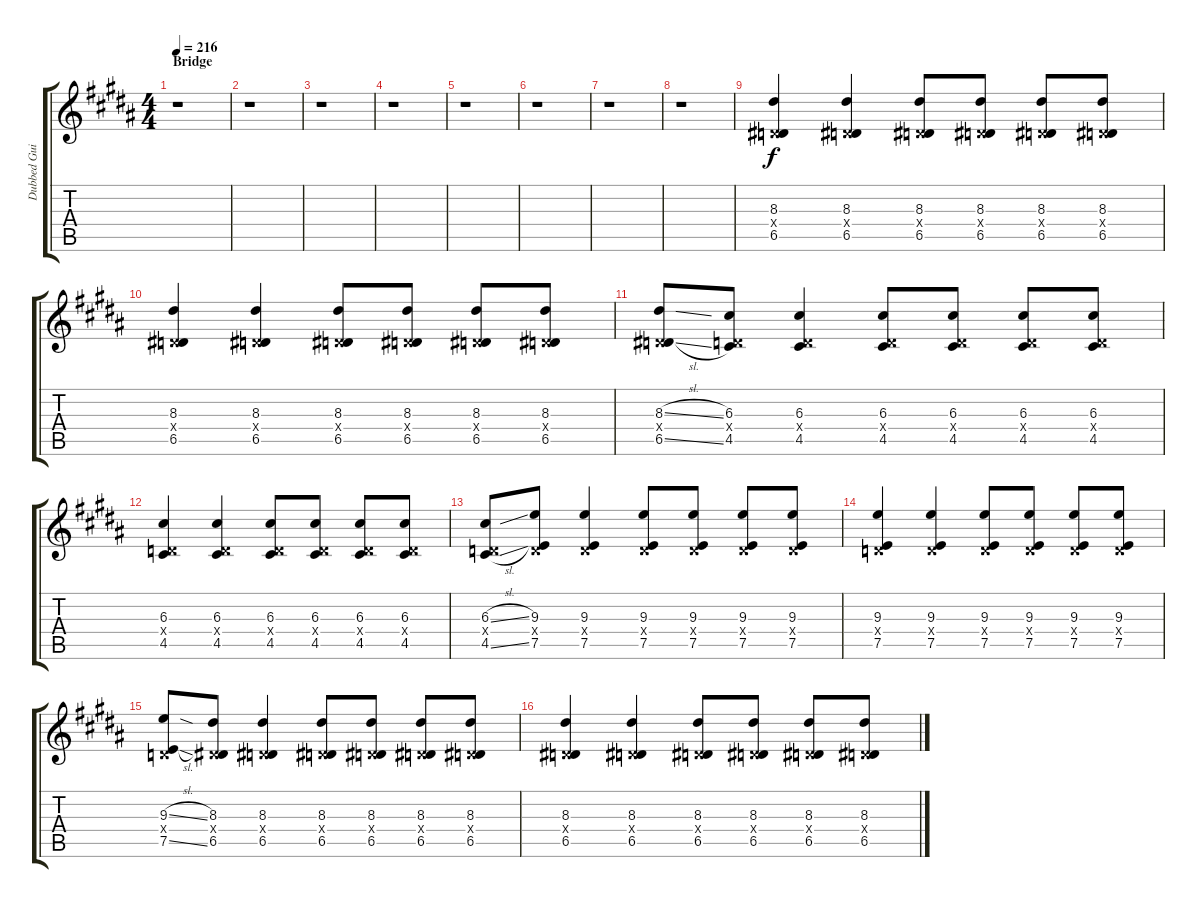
\track ("Dubbed Guitar - Tom DeLonge" "Dubbed Gui") {instrument distortionguitar}
\staff {score tabs}
\tuning (E4 B3 G3 D3 A2 E2) {hide}
\ts (4 4)
\section ("" "Bridge")
\tempo 216
\clef g2
\ks b
r.1{dy f} |
r.1 |
r.1 |
r.1 |
r.1 |
r.1 |
r.1 |
r.1 |
(8.3 0.4{x} 6.5).4 (8.3 0.4{x} 6.5).4 (8.3 0.4{x} 6.5).8 (8.3 0.4{x} 6.5).8 (8.3 0.4{x} 6.5).8 (8.3 0.4{x} 6.5).8 |
(8.3 0.4{x} 6.5).4 (8.3 0.4{x} 6.5).4 (8.3 0.4{x} 6.5).8 (8.3 0.4{x} 6.5).8 (8.3 0.4{x} 6.5).8 (8.3 0.4{x} 6.5).8 |
(8.3{sl} 0.4{x} 6.5{sl}).8 (6.3 0.4{x} 4.5).8 (6.3 0.4{x} 4.5).4 (6.3 0.4{x} 4.5).8 (6.3 0.4{x} 4.5).8 (6.3 0.4{x} 4.5).8 (6.3 0.4{x} 4.5).8 |
(6.3 0.4{x} 4.5).4 (6.3 0.4{x} 4.5).4 (6.3 0.4{x} 4.5).8 (6.3 0.4{x} 4.5).8 (6.3 0.4{x} 4.5).8 (6.3 0.4{x} 4.5).8 |
(6.3{sl} 0.4{x} 4.5{sl}).8 (9.3 0.4{x} 7.5).8 (9.3 0.4{x} 7.5).4 (9.3 0.4{x} 7.5).8 (9.3 0.4{x} 7.5).8 (9.3 0.4{x} 7.5).8 (9.3 0.4{x} 7.5).8 |
(9.3 0.4{x} 7.5).4 (9.3 0.4{x} 7.5).4 (9.3 0.4{x} 7.5).8 (9.3 0.4{x} 7.5).8 (9.3 0.4{x} 7.5).8 (9.3 0.4{x} 7.5).8 |
(9.3{sl} 0.4{x} 7.5{sl}).8 (8.3 0.4{x} 6.5).8 (8.3 0.4{x} 6.5).4 (8.3 0.4{x} 6.5).8 (8.3 0.4{x} 6.5).8 (8.3 0.4{x} 6.5).8 (8.3 0.4{x} 6.5).8 |
(8.3 0.4{x} 6.5).4 (8.3 0.4{x} 6.5).4 (8.3 0.4{x} 6.5).8 (8.3 0.4{x} 6.5).8 (8.3 0.4{x} 6.5).8 (8.3 0.4{x} 6.5).8
